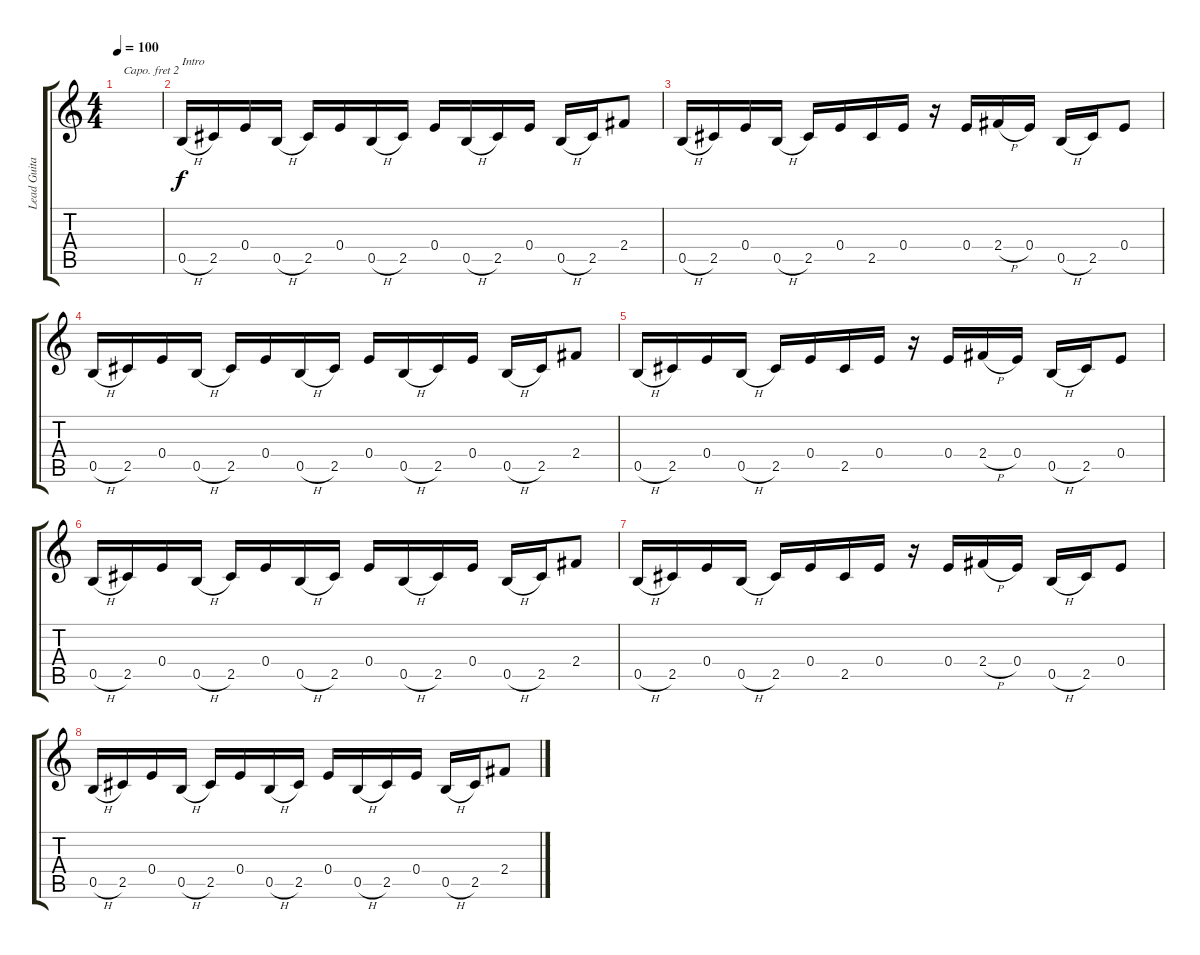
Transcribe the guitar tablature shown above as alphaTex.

\track ("Lead Guitar(Noel)" "Lead Guita") {instrument acousticguitarsteel}
\staff {score tabs}
\capo 2
\tuning (E4 B3 G3 D3 A2 E2) {hide}
\ts (4 4)
\tempo 100
\clef g2
\ks c
|
0.5{h}.16{txt "Intro" volume 16} 2.5.16 0.4.16 0.5{h}.16 2.5.16 0.4.16 0.5{h}.16 2.5.16 0.4.16 0.5{h}.16 2.5.16 0.4.16 0.5{h}.16 2.5.16 2.4.8 |
0.5{h}.16 2.5.16 0.4.16 0.5{h}.16 2.5.16 0.4.16 2.5.16 0.4.16 r.16 0.4.16 2.4{h}.16 0.4.16 0.5{h}.16 2.5.16 0.4.8 |
0.5{h}.16 2.5.16 0.4.16 0.5{h}.16 2.5.16 0.4.16 0.5{h}.16 2.5.16 0.4.16 0.5{h}.16 2.5.16 0.4.16 0.5{h}.16 2.5.16 2.4.8 |
0.5{h}.16 2.5.16 0.4.16 0.5{h}.16 2.5.16 0.4.16 2.5.16 0.4.16 r.16 0.4.16 2.4{h}.16 0.4.16 0.5{h}.16 2.5.16 0.4.8 |
0.5{h}.16 2.5.16 0.4.16 0.5{h}.16 2.5.16 0.4.16 0.5{h}.16 2.5.16 0.4.16 0.5{h}.16 2.5.16 0.4.16 0.5{h}.16 2.5.16 2.4.8 |
0.5{h}.16 2.5.16 0.4.16 0.5{h}.16 2.5.16 0.4.16 2.5.16 0.4.16 r.16 0.4.16 2.4{h}.16 0.4.16 0.5{h}.16 2.5.16 0.4.8 |
0.5{h}.16 2.5.16 0.4.16 0.5{h}.16 2.5.16 0.4.16 0.5{h}.16 2.5.16 0.4.16 0.5{h}.16 2.5.16 0.4.16 0.5{h}.16 2.5.16 2.4.8
